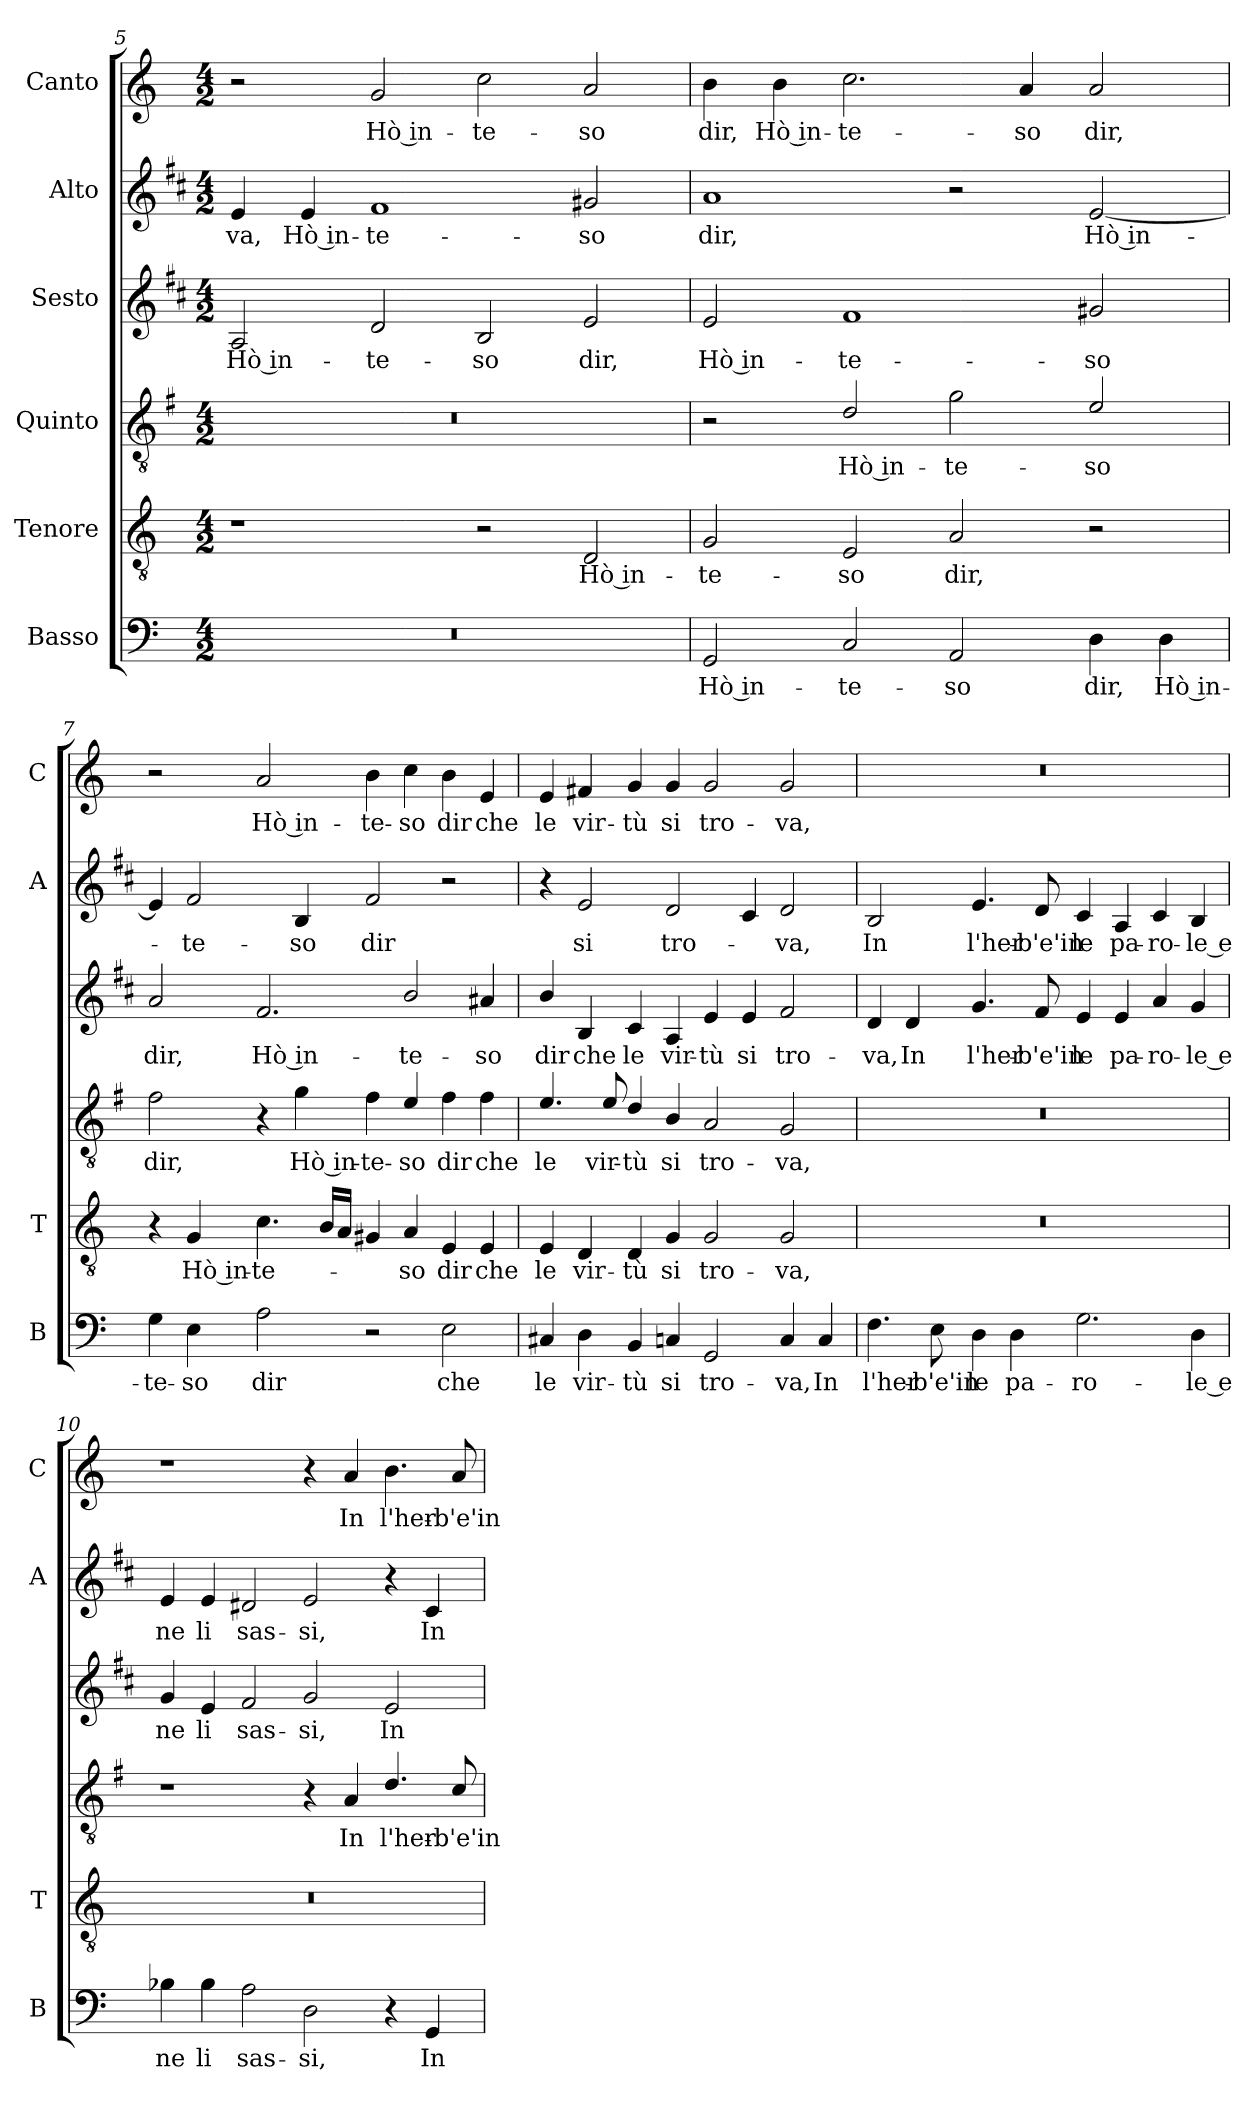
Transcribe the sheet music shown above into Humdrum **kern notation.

**kern	**text	**kern	**text	**kern	**text	**kern	**text	**kern	**text	**kern	**text
*part6	*part6	*part5	*part5	*part4	*part4	*part3	*part3	*part2	*part2	*part1	*part1
*staff6	*staff6	*staff5	*staff5	*staff4	*staff4	*staff3	*staff3	*staff2	*staff2	*staff1	*staff1
*I"Basso	*	*I"Tenore	*	*I"Quinto	*	*I"Sesto	*	*I"Alto	*	*I"Canto	*
*I'B	*	*I'T	*	*	*	*	*	*I'A	*	*I'C	*
!!LO:LB:g=z
*clefF4	*	*clefGv2	*	*clefGv2	*	*clefG2	*	*clefG2	*	*clefG2	*
*	*	*	*	*ITrd4c7	*	*ITrd1c2	*	*ITrd1c2	*	*	*
*k[]	*	*k[]	*	*k[]	*	*k[]	*	*k[]	*	*k[]	*
*C:	*	*C:	*	*C:	*	*C:	*	*C:	*	*C:	*
*M4/2	*	*M4/2	*	*M4/2	*	*M4/2	*	*M4/2	*	*M4/2	*
=5	=5	=5	=5	=5	=5	=5	=5	=5	=5	=5	=5
!	!	!	!	!	!	!	!LO:LY:b	!	!LO:LY:b	!	!
0r	.	1r	.	0r	.	2G/	Hò in-	4d/	-va,	2r	.
!	!	!	!	!	!	!	!	!	!LO:LY:b	!	!
.	.	.	.	.	.	.	.	4d/	Hò in-	.	.
!	!	!	!	!	!	!	!LO:LY:b	!	!LO:LY:b	!	!LO:LY:b
.	.	.	.	.	.	2c/	-te-	1e	-te-	2g/	Hò in-
!	!	!	!	!	!	!	!LO:LY:b	!	!	!	!LO:LY:b
.	.	2r	.	.	.	2A/	-so	.	.	2cc\	-te-
!	!	!	!LO:LY:b	!	!	!	!LO:LY:b	!	!LO:LY:b	!	!LO:LY:b
.	.	2D/	Hò in-	.	.	2d/	dir,	2f#X/	-so	2a/	-so
=6	=6	=6	=6	=6	=6	=6	=6	=6	=6	=6	=6
!	!LO:LY:b	!	!LO:LY:b	!	!	!	!LO:LY:b	!	!LO:LY:b	!	!LO:LY:b
2GG/	Hò in-	2G/	-te-	2r	.	2d/	Hò in-	1g	dir,	4b\	dir,
!	!	!	!	!	!	!	!	!	!	!	!LO:LY:b
.	.	.	.	.	.	.	.	.	.	4b\	Hò in-
!	!LO:LY:b	!	!LO:LY:b	!	!LO:LY:b	!	!LO:LY:b	!	!	!	!LO:LY:b
2C/	-te-	2E/	-so	2G/	Hò in-	1e	-te-	.	.	2.cc\	-te-
!	!LO:LY:b	!	!LO:LY:b	!	!LO:LY:b	!	!	!	!	!	!
2AA/	-so	2A/	dir,	2c\	-te-	.	.	2r	.	.	.
!	!	!	!	!	!	!	!	!	!	!	!LO:LY:b
.	.	.	.	.	.	.	.	.	.	4a/	-so
!	!LO:LY:b	!	!	!	!LO:LY:b	!	!LO:LY:b	!	!LO:LY:b	!	!LO:LY:b
4D\	dir,	2r	.	2A/	-so	2f#X/	-so	[2d/	Hò in-	2a/	dir,
!	!LO:LY:b	!	!	!	!	!	!	!	!	!	!
4D\	Hò in-	.	.	.	.	.	.	.	.	.	.
=7	=7	=7	=7	=7	=7	=7	=7	=7	=7	=7	=7
!	!LO:LY:b	!	!	!	!LO:LY:b	!	!LO:LY:b	!	!	!	!
4G\	-te-	4r	.	2B\	dir,	2g/	dir,	4d/]	.	2r	.
!	!LO:LY:b	!	!LO:LY:b	!	!	!	!	!	!LO:LY:b	!	!
4E\	-so	4G/	Hò in-	.	.	.	.	2e/	-te-	.	.
!	!LO:LY:b	!	!LO:LY:b	!	!	!	!LO:LY:b	!	!	!	!LO:LY:b
2A\	dir	4.c\	-te-	4r	.	2.e/	Hò in-	.	.	2a/	Hò in-
!	!	!	!	!	!LO:LY:b	!	!	!	!LO:LY:b	!	!
.	.	.	.	4c\	Hò in-	.	.	4A/	-so	.	.
.	.	16B/LL	.	.	.	.	.	.	.	.	.
.	.	16A/JJ	.	.	.	.	.	.	.	.	.
!	!	!	!	!	!LO:LY:b	!	!	!	!LO:LY:b	!	!LO:LY:b
2r	.	4G#X/	.	4B\	-te-	.	.	2e/	dir	4b\	-te-
!	!	!	!LO:LY:b	!	!LO:LY:b	!	!LO:LY:b	!	!	!	!LO:LY:b
.	.	4A/	-so	4A/	-so	2a/	-te-	.	.	4cc\	-so
!	!LO:LY:b	!	!LO:LY:b	!	!LO:LY:b	!	!	!	!	!	!LO:LY:b
2E\	che	4E/	dir	4B\	dir	.	.	2r	.	4b\	dir
!	!	!	!LO:LY:b	!	!LO:LY:b	!	!LO:LY:b	!	!	!	!LO:LY:b
.	.	4E/	che	4B\	che	4g#X/	-so	.	.	4e/	che
=8	=8	=8	=8	=8	=8	=8	=8	=8	=8	=8	=8
!	!LO:LY:b	!	!LO:LY:b	!	!LO:LY:b	!	!LO:LY:b	!	!	!	!LO:LY:b
4C#X/	le	4E/	le	4.A/	le	4a/	dir	4r	.	4e/	le
!	!LO:LY:b	!	!LO:LY:b	!	!	!	!LO:LY:b	!	!LO:LY:b	!	!LO:LY:b
4D\	vir-	4D/	vir-	.	.	4A/	che	2d/	si	4f#X/	vir-
!	!	!	!	!	!LO:LY:b	!	!	!	!	!	!
.	.	.	.	8A/	vir-	.	.	.	.	.	.
!	!LO:LY:b	!	!LO:LY:b	!	!LO:LY:b	!	!LO:LY:b	!	!	!	!LO:LY:b
4BB/	-tù	4D/	-tù	4G/	-tù	4B/	le	.	.	4g/	-tù
!	!LO:LY:b	!	!LO:LY:b	!	!LO:LY:b	!	!LO:LY:b	!	!LO:LY:b	!	!LO:LY:b
4Cn/	si	4G/	si	4E/	si	4G/	vir-	2c/	tro-	4g/	si
!	!LO:LY:b	!	!LO:LY:b	!	!LO:LY:b	!	!LO:LY:b	!	!	!	!LO:LY:b
2GG/	tro-	2G/	tro-	2D/	tro-	4d/	-tù	.	.	2g/	tro-
!	!	!	!	!	!	!	!LO:LY:b	!	!	!	!
.	.	.	.	.	.	4d/	si	4B/	.	.	.
!	!LO:LY:b	!	!LO:LY:b	!	!LO:LY:b	!	!LO:LY:b	!	!LO:LY:b	!	!LO:LY:b
4C/	-va,	2G/	-va,	2C/	-va,	2e/	tro-	2c/	-va,	2g/	-va,
!	!LO:LY:b	!	!	!	!	!	!	!	!	!	!
4C/	In	.	.	.	.	.	.	.	.	.	.
!!LO:PB:g=z
=9	=9	=9	=9	=9	=9	=9	=9	=9	=9	=9	=9
!	!LO:LY:b	!	!	!	!	!	!LO:LY:b	!	!LO:LY:b	!	!
4.F\	l'her-	0r	.	0r	.	4c/	-va,	2A/	In	0r	.
!	!	!	!	!	!	!	!LO:LY:b	!	!	!	!
.	.	.	.	.	.	4c/	In	.	.	.	.
!	!LO:LY:b	!	!	!	!	!	!	!	!	!	!
8E\	-b'e'in	.	.	.	.	.	.	.	.	.	.
!	!LO:LY:b	!	!	!	!	!	!LO:LY:b	!	!LO:LY:b	!	!
4D\	le	.	.	.	.	4.f/	l'her-	4.d/	l'her-	.	.
!	!LO:LY:b	!	!	!	!	!	!	!	!	!	!
4D\	pa-	.	.	.	.	.	.	.	.	.	.
!	!	!	!	!	!	!	!LO:LY:b	!	!LO:LY:b	!	!
.	.	.	.	.	.	8e/	-b'e'in	8c/	-b'e'in	.	.
!	!LO:LY:b	!	!	!	!	!	!LO:LY:b	!	!LO:LY:b	!	!
2.G\	-ro-	.	.	.	.	4d/	le	4B/	le	.	.
!	!	!	!	!	!	!	!LO:LY:b	!	!LO:LY:b	!	!
.	.	.	.	.	.	4d/	pa-	4G/	pa-	.	.
!	!	!	!	!	!	!	!LO:LY:b	!	!LO:LY:b	!	!
.	.	.	.	.	.	4g/	-ro-	4B/	-ro-	.	.
!	!LO:LY:b	!	!	!	!	!	!LO:LY:b	!	!LO:LY:b	!	!
4D\	-le e	.	.	.	.	4f/	-le e	4A/	-le e	.	.
=10	=10	=10	=10	=10	=10	=10	=10	=10	=10	=10	=10
!	!LO:LY:b	!	!	!	!	!	!LO:LY:b	!	!LO:LY:b	!	!
4B-X\	ne	0r	.	1r	.	4f/	ne	4d/	ne	1r	.
!	!LO:LY:b	!	!	!	!	!	!LO:LY:b	!	!LO:LY:b	!	!
4B-\	li	.	.	.	.	4d/	li	4d/	li	.	.
!	!LO:LY:b	!	!	!	!	!	!LO:LY:b	!	!LO:LY:b	!	!
2A\	sas-	.	.	.	.	2e/	sas-	2c#X/	sas-	.	.
!	!LO:LY:b	!	!	!	!	!	!LO:LY:b	!	!LO:LY:b	!	!
2D\	-si,	.	.	4r	.	2f/	-si,	2d/	-si,	4r	.
!	!	!	!	!	!LO:LY:b	!	!	!	!	!	!LO:LY:b
.	.	.	.	4D/	In	.	.	.	.	4a/	In
!	!	!	!	!	!LO:LY:b	!	!LO:LY:b	!	!	!	!LO:LY:b
4r	.	.	.	4.G/	l'her-	2d/	In	4r	.	4.b\	l'her-
!	!LO:LY:b	!	!	!	!	!	!	!	!LO:LY:b	!	!
4GG/	In	.	.	.	.	.	.	4B/	In	.	.
!	!	!	!	!	!LO:LY:b	!	!	!	!	!	!LO:LY:b
.	.	.	.	8F/	-b'e'in	.	.	.	.	8a/	-b'e'in
=	=	=	=	=	=	=	=	=	=	=	=
*-	*-	*-	*-	*-	*-	*-	*-	*-	*-	*-	*-
